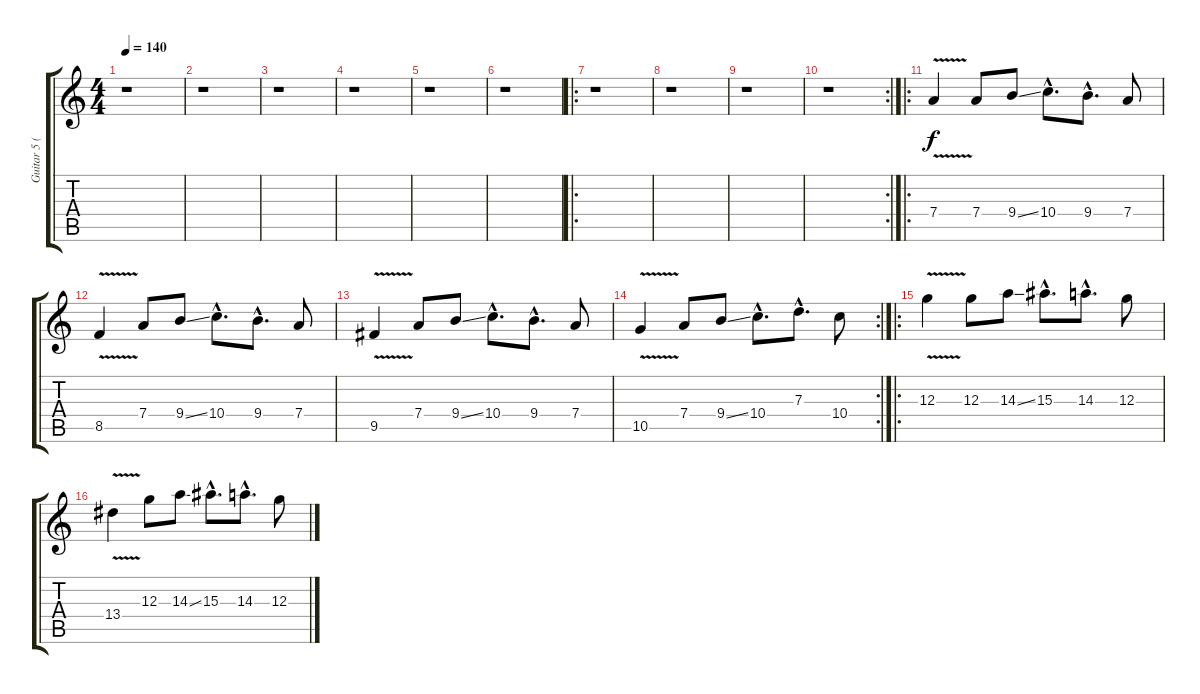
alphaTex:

\track ("Guitar 5 (Solo)" "Guitar 5 (") {instrument distortionguitar}
\staff {score tabs}
\tuning (E4 B3 G3 D3 A2 E2) {hide}
\ts (4 4)
\tempo 140
\clef g2
\ks c
r.1{dy f} |
r.1 |
r.1 |
r.1 |
r.1 |
r.1 |
\ro
r.1 |
r.1 |
r.1 |
\rc 2
r.1 |
\ro
7.4{v}.4 7.4.8 9.4{ss}.8 10.4{hac}.8{d} 9.4{hac}.8{d} 7.4.8 |
8.5{v}.4 7.4.8 9.4{ss}.8 10.4{hac}.8{d} 9.4{hac}.8{d} 7.4.8 |
9.5{v}.4 7.4.8 9.4{ss}.8 10.4{hac}.8{d} 9.4{hac}.8{d} 7.4.8 |
\rc 2
10.5{v}.4 7.4.8 9.4{ss}.8 10.4{hac}.8{d} 7.3{hac}.8{d} 10.4.8 |
\ro
12.3{v}.4 12.3.8 14.3{ss}.8 15.3{hac}.8{d} 14.3{hac}.8{d} 12.3.8 |
13.4{v}.4 12.3.8 14.3{ss}.8 15.3{hac}.8{d} 14.3{hac}.8{d} 12.3.8
